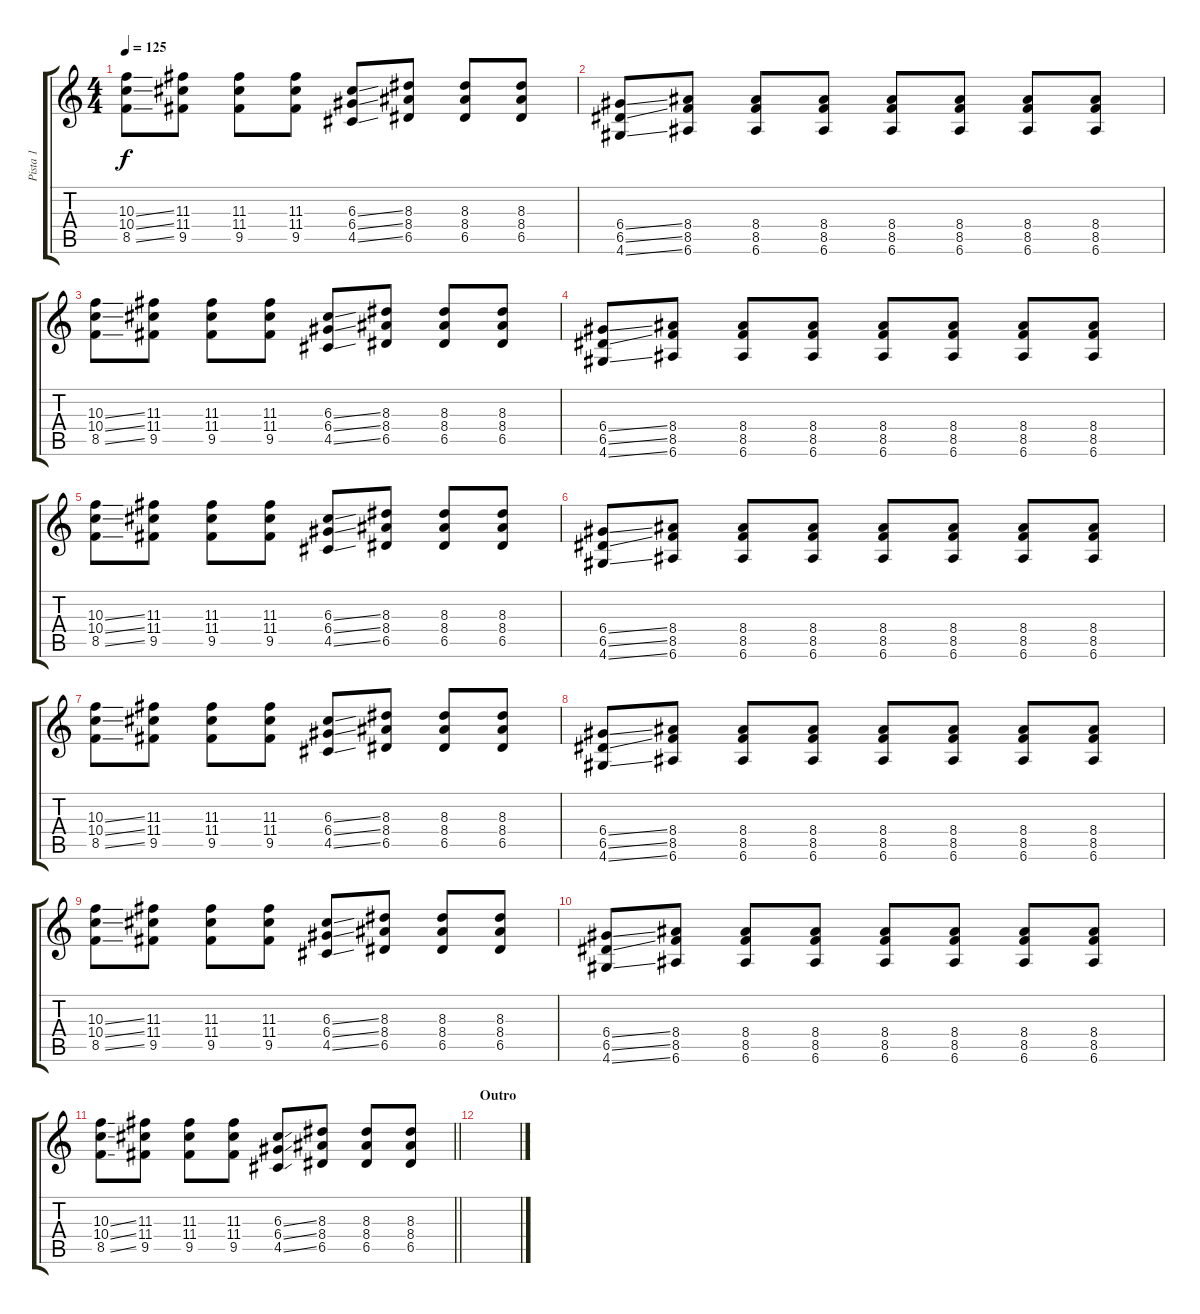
\track ("Pista 1" "Pista 1") {instrument overdrivenguitar}
\staff {score tabs}
\tuning (E4 B3 G3 D3 A2 E2) {hide}
\ts (4 4)
\tempo 125
\clef g2
\ks c
(10.3{ss} 10.4{ss} 8.5{ss}).8{dy f} (11.3 11.4 9.5).8 (11.3 11.4 9.5).8 (11.3 11.4 9.5).8 (6.3{ss} 6.4{ss} 4.5{ss}).8 (8.3 8.4 6.5).8 (8.3 8.4 6.5).8 (8.3 8.4 6.5).8 |
(6.4{ss} 6.5{ss} 4.6{ss}).8 (8.4 8.5 6.6).8 (8.4 8.5 6.6).8 (8.4 8.5 6.6).8 (8.4 8.5 6.6).8 (8.4 8.5 6.6).8 (8.4 8.5 6.6).8 (8.4 8.5 6.6).8 |
(10.3{ss} 10.4{ss} 8.5{ss}).8 (11.3 11.4 9.5).8 (11.3 11.4 9.5).8 (11.3 11.4 9.5).8 (6.3{ss} 6.4{ss} 4.5{ss}).8 (8.3 8.4 6.5).8 (8.3 8.4 6.5).8 (8.3 8.4 6.5).8 |
(6.4{ss} 6.5{ss} 4.6{ss}).8 (8.4 8.5 6.6).8 (8.4 8.5 6.6).8 (8.4 8.5 6.6).8 (8.4 8.5 6.6).8 (8.4 8.5 6.6).8 (8.4 8.5 6.6).8 (8.4 8.5 6.6).8 |
(10.3{ss} 10.4{ss} 8.5{ss}).8 (11.3 11.4 9.5).8 (11.3 11.4 9.5).8 (11.3 11.4 9.5).8 (6.3{ss} 6.4{ss} 4.5{ss}).8 (8.3 8.4 6.5).8 (8.3 8.4 6.5).8 (8.3 8.4 6.5).8 |
(6.4{ss} 6.5{ss} 4.6{ss}).8 (8.4 8.5 6.6).8 (8.4 8.5 6.6).8 (8.4 8.5 6.6).8 (8.4 8.5 6.6).8 (8.4 8.5 6.6).8 (8.4 8.5 6.6).8 (8.4 8.5 6.6).8 |
(10.3{ss} 10.4{ss} 8.5{ss}).8 (11.3 11.4 9.5).8 (11.3 11.4 9.5).8 (11.3 11.4 9.5).8 (6.3{ss} 6.4{ss} 4.5{ss}).8 (8.3 8.4 6.5).8 (8.3 8.4 6.5).8 (8.3 8.4 6.5).8 |
(6.4{ss} 6.5{ss} 4.6{ss}).8 (8.4 8.5 6.6).8 (8.4 8.5 6.6).8 (8.4 8.5 6.6).8 (8.4 8.5 6.6).8 (8.4 8.5 6.6).8 (8.4 8.5 6.6).8 (8.4 8.5 6.6).8 |
(10.3{ss} 10.4{ss} 8.5{ss}).8 (11.3 11.4 9.5).8 (11.3 11.4 9.5).8 (11.3 11.4 9.5).8 (6.3{ss} 6.4{ss} 4.5{ss}).8 (8.3 8.4 6.5).8 (8.3 8.4 6.5).8 (8.3 8.4 6.5).8 |
(6.4{ss} 6.5{ss} 4.6{ss}).8 (8.4 8.5 6.6).8 (8.4 8.5 6.6).8 (8.4 8.5 6.6).8 (8.4 8.5 6.6).8 (8.4 8.5 6.6).8 (8.4 8.5 6.6).8 (8.4 8.5 6.6).8 |
\barLineRight lightlight
(10.3{ss} 10.4{ss} 8.5{ss}).8 (11.3 11.4 9.5).8 (11.3 11.4 9.5).8 (11.3 11.4 9.5).8 (6.3{ss} 6.4{ss} 4.5{ss}).8 (8.3 8.4 6.5).8 (8.3 8.4 6.5).8 (8.3 8.4 6.5).8 |
\section ("" "Outro")
